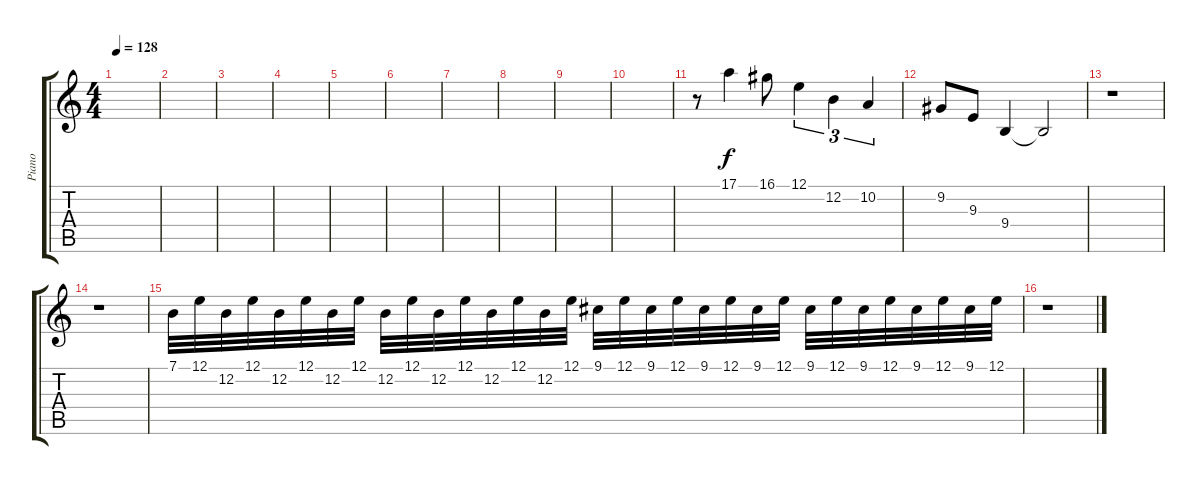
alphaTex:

\track ("Piano" "Piano") {instrument acousticgrandpiano}
\staff {score tabs}
\tuning (E4 B3 G3 D3 A2 E2) {hide}
\ts (4 4)
\tempo 128
\clef g2
\ks c
|
|
|
|
|
|
|
|
|
|
r.8 17.1.4 16.1.8 12.1.4{tu (3 2)} 12.2.4{tu (3 2)} 10.2.4{tu (3 2)} |
9.2.8 9.3.8 9.4.4 9.4{t}.2 |
r.1 |
r.1 |
7.1.32 12.1.32 12.2.32 12.1.32 12.2.32 12.1.32 12.2.32 12.1.32 12.2.32 12.1.32 12.2.32 12.1.32 12.2.32 12.1.32 12.2.32 12.1.32 9.1.32 12.1.32 9.1.32 12.1.32 9.1.32 12.1.32 9.1.32 12.1.32 9.1.32 12.1.32 9.1.32 12.1.32 9.1.32 12.1.32 9.1.32 12.1.32 |
r.1
